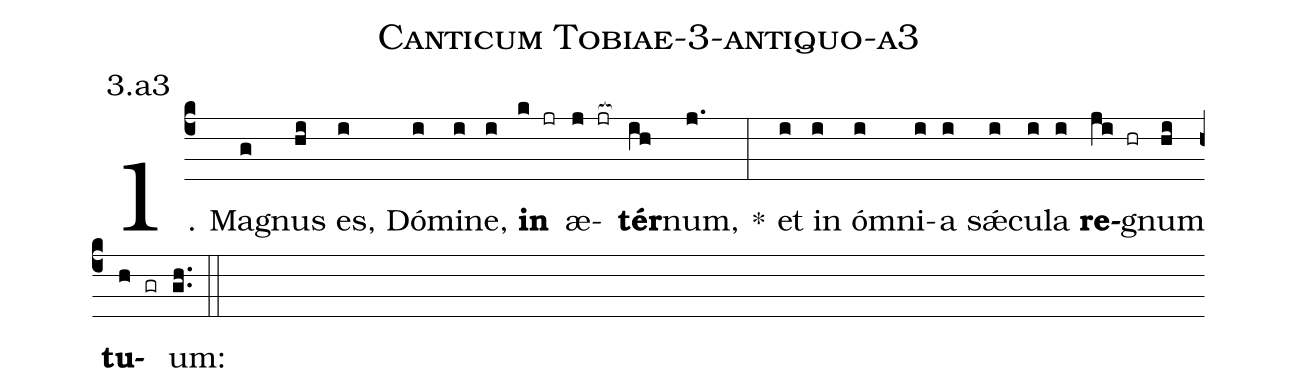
name: Canticum Tobiae-3-antiquo-a3;
annotation: 3.a3;
%%
(c4)1. Ma(g)gnus(hi) es,(i) Dó(i)mi(i)ne,(i) <b>in</b>(k jr) æ(j jr[ocb:1{])<b>tér</b>(ih[ocb:0}])num,(j.) *(:) et(i) in(i) óm(i)ni(i)a(i) sǽ(i)cu(i)la(i) <b>re</b>(ji hr)gnum(hi) <b>tu</b>(h gr)um:(gh..) (::)
